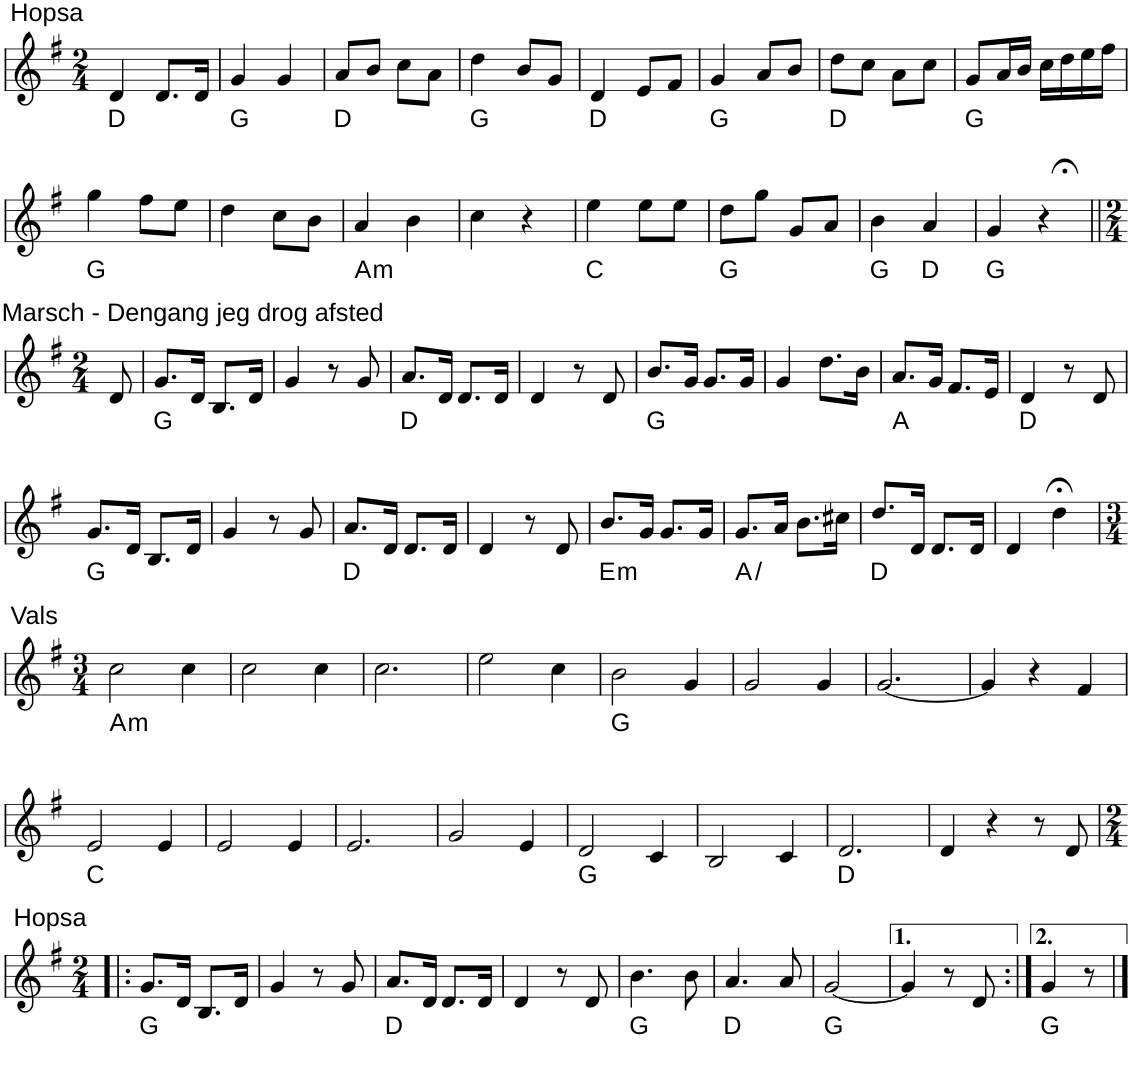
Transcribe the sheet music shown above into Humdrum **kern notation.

**kern	**harte
*part1	*part1
*staff1	*
*I"Piano	*
*I'Pno.	*
!!LO:PB:g=z
*clefG2	*
*k[f#]	*
*M2/4	*
=87	=87
!LO:TX:a:t=Hopsa	!
4d/	D:maj
8.d/L	.
16d/Jk	.
=88	=88
4g/	G:maj
4g/	.
=89	=89
8a/L	D:maj
8b/J	.
8cc\L	.
8a\J	.
=90	=90
4dd\	G:maj
8b/L	.
8g/J	.
=91	=91
4d/	D:maj
8e/L	.
8f#/J	.
=92	=92
4g/	G:maj
8a/L	.
8b/J	.
=93	=93
8dd\L	D:maj
8cc\J	.
8a\L	.
8cc\J	.
=94	=94
8g/L	G:maj
16a/L	.
16b/JJ	.
16cc\LL	.
16dd\	.
16ee\	.
16ff#\JJ	.
!!LO:LB:g=z
=95	=95
4gg\	G:maj
8ff#\L	.
8ee\J	.
=96	=96
4dd\	.
8cc\L	.
8b\J	.
=97	=97
!	!LO:H:kt=m
4a/	A:min
4b\	.
=98	=98
4cc\	.
4r	.
=99	=99
4ee\	C:maj
8ee\L	.
8ee\J	.
=100	=100
8dd\L	G:maj
8gg\J	.
8g/L	.
8a/J	.
=101	=101
4b\	G:maj
4a/	D:maj
=102	=102
4g;</	G:maj
4r	.
!!LO:LB:g=z
=103||	=103||
*M2/4	*
!LO:TX:a:t=Marsch - Dengang jeg drog afsted	!
8d/	.
=104	=104
8.g/L	G:maj
16d/Jk	.
8.B/L	.
16d/Jk	.
=105	=105
4g/	.
8r	.
8g/	.
=106	=106
8.a/L	D:maj
16d/Jk	.
8.d/L	.
16d/Jk	.
=107	=107
4d/	.
8r	.
8d/	.
=108	=108
8.b/L	G:maj
16g/Jk	.
8.g/L	.
16g/Jk	.
=109	=109
4g/	.
8.dd\L	.
16b\Jk	.
=110	=110
8.a/L	A:maj
16g/Jk	.
8.f#/L	.
16e/Jk	.
=111	=111
4d/	D:maj
8r	.
8d/	.
!!LO:LB:g=z
=112	=112
8.g/L	G:maj
16d/Jk	.
8.B/L	.
16d/Jk	.
=113	=113
4g/	.
8r	.
8g/	.
=114	=114
8.a/L	D:maj
16d/Jk	.
8.d/L	.
16d/Jk	.
=115	=115
4d/	.
8r	.
8d/	.
=116	=116
!	!LO:H:kt=m
8.b/L	E:min
16g/Jk	.
8.g/L	.
16g/Jk	.
=117	=117
8.g/L	A:maj
16a/Jk	.
8.b\L	.
16cc#X\Jk	.
=118	=118
8.dd/L	D:maj
16d/Jk	.
8.d/L	.
16d/Jk	.
=119	=119
4d/	.
4dd;<\	.
!!LO:LB:g=z
=120	=120
*M3/4	*
!LO:TX:a:t=Vals	!LO:H:kt=m
2cc\	A:min
4cc\	.
=121	=121
2cc\	.
4cc\	.
=122	=122
2.cc\	.
=123	=123
2ee\	.
4cc\	.
=124	=124
2b\	G:maj
4g/	.
=125	=125
2g/	.
4g/	.
=126	=126
[2.g/	.
=127	=127
4g/]	.
4r	.
4f#/	.
!!LO:LB:g=z
=128	=128
2e/	C:maj
4e/	.
=129	=129
2e/	.
4e/	.
=130	=130
2.e/	.
=131	=131
2g/	.
4e/	.
=132	=132
2d/	G:maj
4c/	.
=133	=133
2B/	.
4c/	.
=134	=134
2.d/	D:maj
=135	=135
4d/	.
4r	.
8r	.
8d/	.
!!LO:LB:g=z
=136!|:	=136!|:
*M2/4	*
!LO:TX:a:t=Hopsa	!
8.g/L	G:maj
16d/Jk	.
8.B/L	.
16d/Jk	.
=137	=137
4g/	.
8r	.
8g/	.
=138	=138
8.a/L	D:maj
16d/Jk	.
8.d/L	.
16d/Jk	.
=139	=139
4d/	.
8r	.
8d/	.
=140	=140
4.b\	G:maj
8b\	.
=141	=141
4.a/	D:maj
8a/	.
=142	=142
[2g/	G:maj
=143	=143
4g/]	.
8r	.
8d/	.
=144:|!	=144:|!
4g/	G:maj
8r	.
==	==
*-	*-
